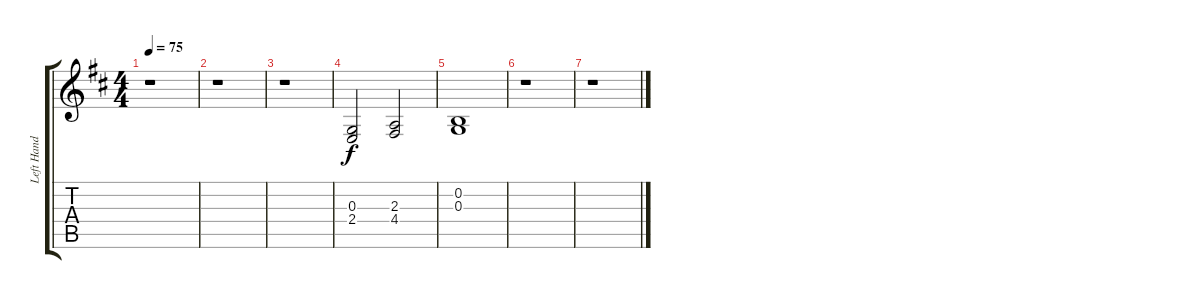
\track ("Left Hand (High)" "Left Hand ") {instrument acousticgrandpiano}
\staff {score tabs}
\tuning (E4 B3 G3 D3 A2 E2) {hide}
\ts (4 4)
\tempo 75
\clef g2
\ks d
r.1{dy f} |
r.1 |
r.1 |
(0.3 2.4).2 (2.3 4.4).2 |
(0.2 0.3).1 |
r.1 |
r.1
